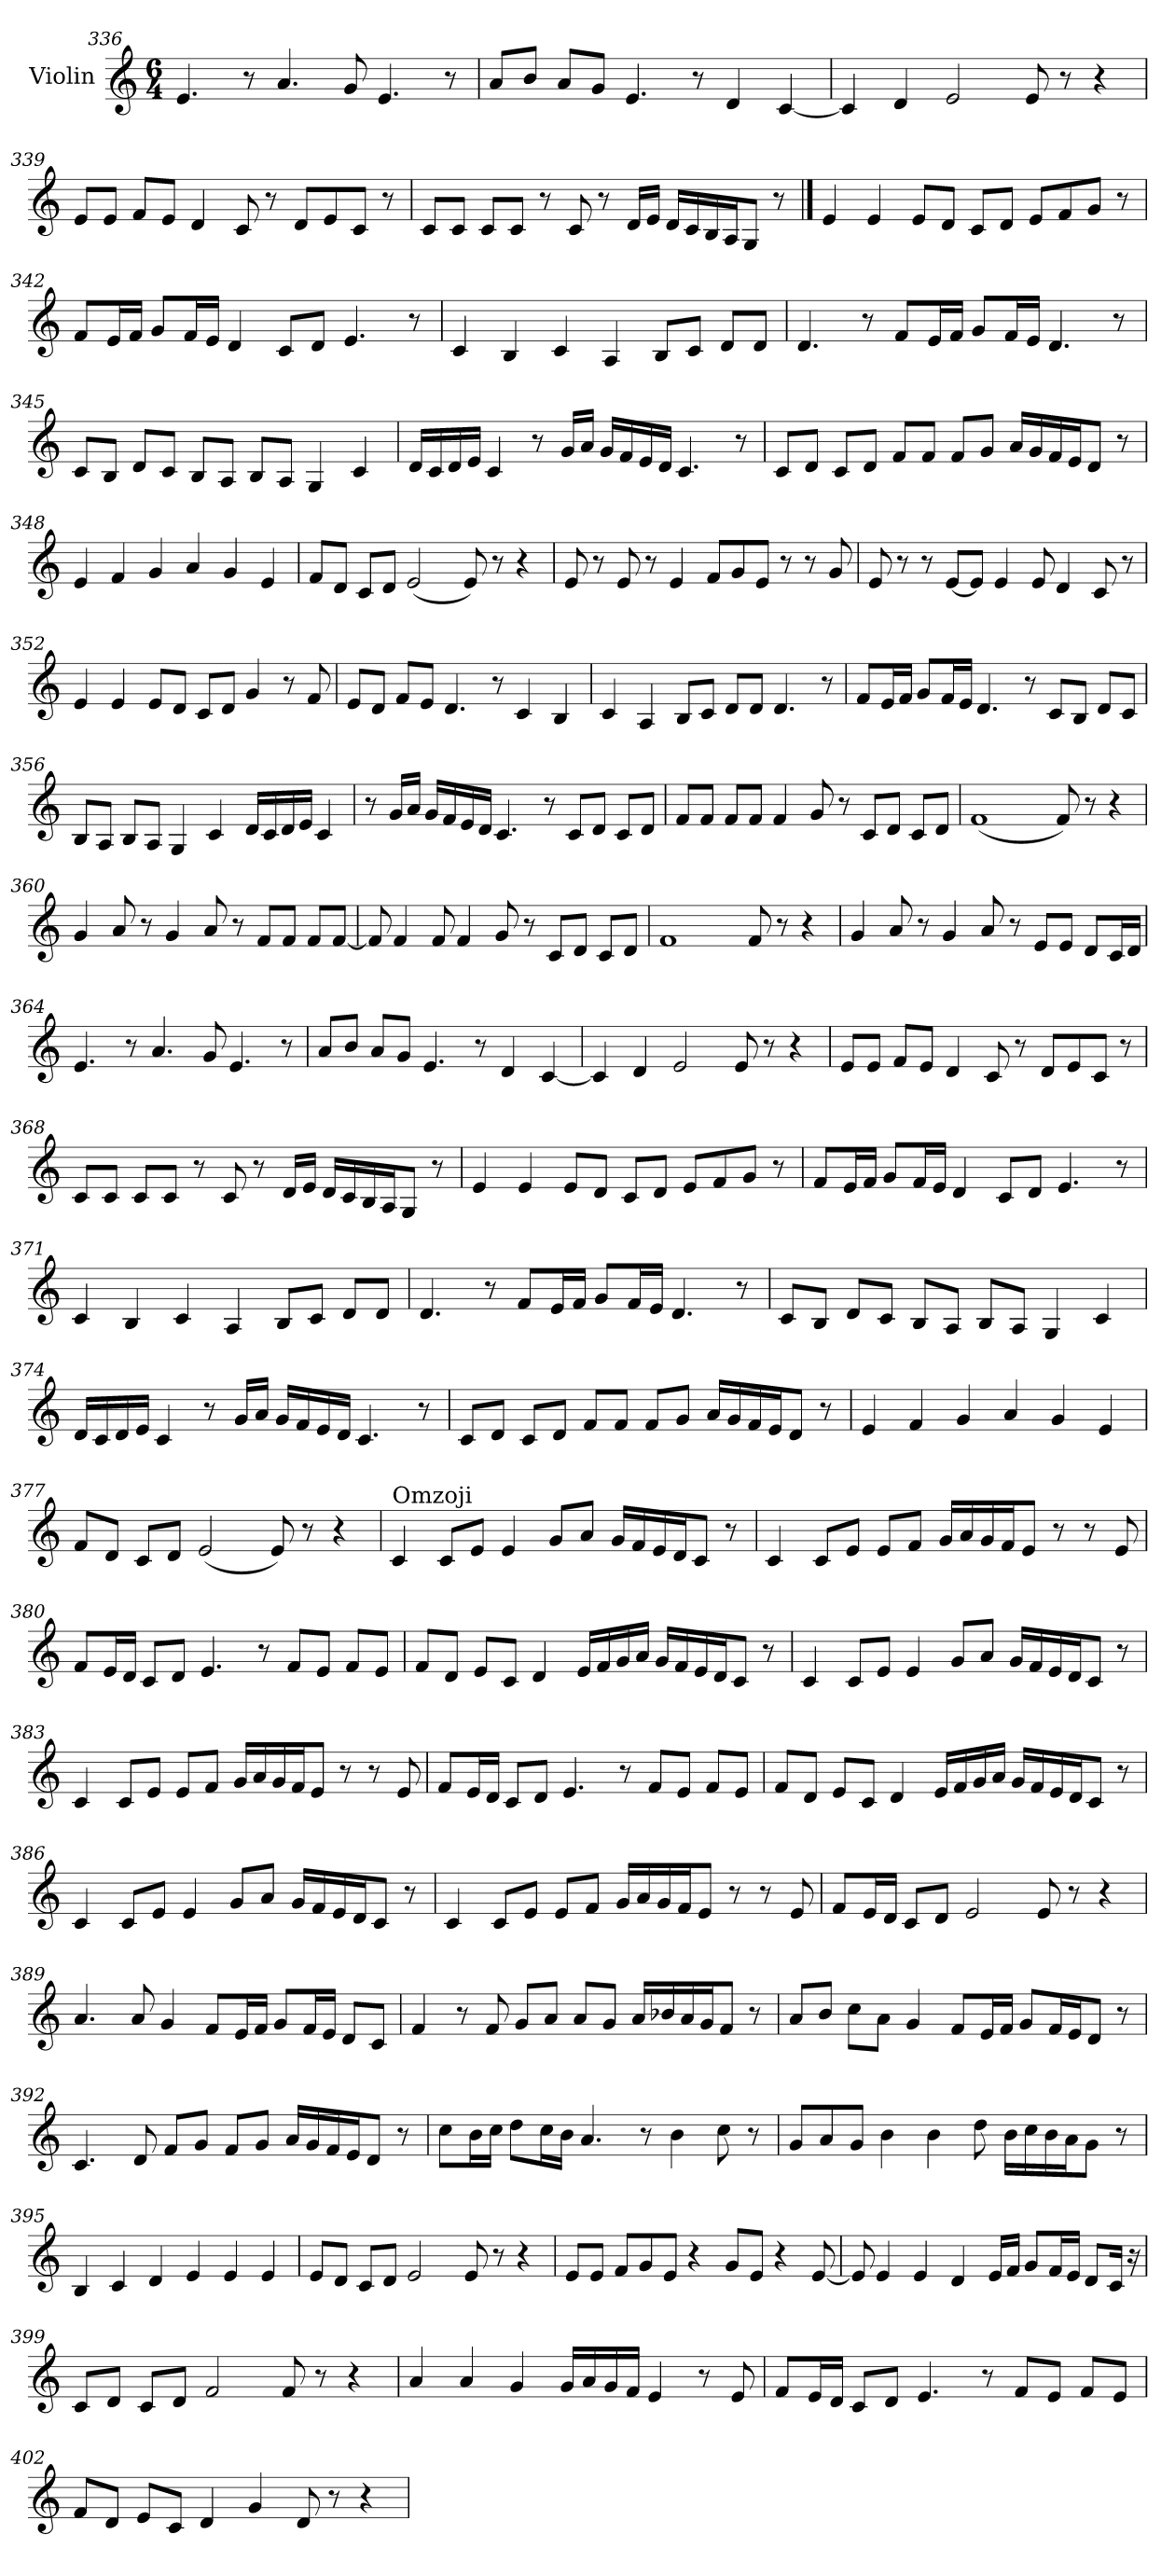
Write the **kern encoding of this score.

**kern
*part1
*staff1
*I"Violin
*clefG2
*k[]
*M6/4
=336
4.e/
8r
4.a/
8g/
4.e/
8r
=337
8a/L
8b/J
8a/L
8g/J
4.e/
8r
4d/
[4c/
!!LO:LB:g=z
=338
4c/]
4d/
2e/
8e/
8r
4r
=339
8e/L
8e/J
8f/L
8e/J
4d/
8c/
8r
8d/L
8e/
8c/J
8r
=340
8c/L
8c/J
8c/L
8c/J
8r
8c/
8r
16d/LL
16e/JJ
16d/LL
16c/
16B/
16A/J
8G/J
8r
!!LO:LB:g=z
==341
4e/
4e/
8e/L
8d/J
8c/L
8d/J
8e/L
8f/
8g/J
8r
=342
8f/L
16e/L
16f/JJ
8g/L
16f/L
16e/JJ
4d/
8c/L
8d/J
4.e/
8r
=343
4c/
4B/
4c/
4A/
8B/L
8c/J
8d/L
8d/J
!!LO:LB:g=z
=344
4.d/
8r
8f/L
16e/L
16f/JJ
8g/L
16f/L
16e/JJ
4.d/
8r
=345
8c/L
8B/J
8d/L
8c/J
8B/L
8A/J
8B/L
8A/J
4G/
4c/
=346
16d/LL
16c/
16d/
16e/JJ
4c/
8r
16g/LL
16a/JJ
16g/LL
16f/
16e/
16d/JJ
4.c/
8r
!!LO:LB:g=z
=347
8c/L
8d/J
8c/L
8d/J
8f/L
8f/J
8f/L
8g/J
16a/LL
16g/
16f/
16e/J
8d/J
8r
=348
4e/
4f/
4g/
4a/
4g/
4e/
=349
8f/L
8d/J
8c/L
8d/J
(<2e/
8e/)
8r
4r
!!LO:LB:g=z
=350
8e/
8r
8e/
8r
4e/
8f/L
8g/
8e/J
8r
8r
8g/
=351
8e/
8r
8r
[8e/L
8e/J]
4e/
8e/
4d/
8c/
8r
=352
4e/
4e/
8e/L
8d/J
8c/L
8d/J
4g/
8r
8f/
!!LO:LB:g=z
=353
8e/L
8d/J
8f/L
8e/J
4.d/
8r
4c/
4B/
=354
4c/
4A/
8B/L
8c/J
8d/L
8d/J
4.d/
8r
=355
8f/L
16e/L
16f/JJ
8g/L
16f/L
16e/JJ
4.d/
8r
8c/L
8B/J
8d/L
8c/J
!!LO:LB:g=z
=356
8B/L
8A/J
8B/L
8A/J
4G/
4c/
16d/LL
16c/
16d/
16e/JJ
4c/
=357
8r
16g/LL
16a/JJ
16g/LL
16f/
16e/
16d/JJ
4.c/
8r
8c/L
8d/J
8c/L
8d/J
=358
8f/L
8f/J
8f/L
8f/J
4f/
8g/
8r
8c/L
8d/J
8c/L
8d/J
!!LO:PB:g=z
=359
(<1f
8f/)
8r
4r
=360
4g/
8a/
8r
4g/
8a/
8r
8f/L
8f/J
8f/L
[8f/J
=361
8f/]
4f/
8f/
4f/
8g/
8r
8c/L
8d/J
8c/L
8d/J
=362
1f
8f/
8r
4r
!!LO:LB:g=z
=363
4g/
8a/
8r
4g/
8a/
8r
8e/L
8e/J
8d/L
16c/L
16d/JJ
=364
4.e/
8r
4.a/
8g/
4.e/
8r
=365
8a/L
8b/J
8a/L
8g/J
4.e/
8r
4d/
[4c/
!!LO:LB:g=z
=366
4c/]
4d/
2e/
8e/
8r
4r
=367
8e/L
8e/J
8f/L
8e/J
4d/
8c/
8r
8d/L
8e/
8c/J
8r
=368
8c/L
8c/J
8c/L
8c/J
8r
8c/
8r
16d/LL
16e/JJ
16d/LL
16c/
16B/
16A/J
8G/J
8r
!!LO:LB:g=z
=369
4e/
4e/
8e/L
8d/J
8c/L
8d/J
8e/L
8f/
8g/J
8r
=370
8f/L
16e/L
16f/JJ
8g/L
16f/L
16e/JJ
4d/
8c/L
8d/J
4.e/
8r
=371
4c/
4B/
4c/
4A/
8B/L
8c/J
8d/L
8d/J
!!LO:LB:g=z
=372
4.d/
8r
8f/L
16e/L
16f/JJ
8g/L
16f/L
16e/JJ
4.d/
8r
=373
8c/L
8B/J
8d/L
8c/J
8B/L
8A/J
8B/L
8A/J
4G/
4c/
=374
16d/LL
16c/
16d/
16e/JJ
4c/
8r
16g/LL
16a/JJ
16g/LL
16f/
16e/
16d/JJ
4.c/
8r
!!LO:LB:g=z
=375
8c/L
8d/J
8c/L
8d/J
8f/L
8f/J
8f/L
8g/J
16a/LL
16g/
16f/
16e/J
8d/J
8r
=376
4e/
4f/
4g/
4a/
4g/
4e/
=377
8f/L
8d/J
8c/L
8d/J
(<2e/
8e/)
8r
4r
!!LO:LB:g=z
=378
!LO:TX:a:t=Omzoji
4c/
8c/L
8e/J
4e/
8g/L
8a/J
16g/LL
16f/
16e/
16d/J
8c/J
8r
=379
4c/
8c/L
8e/J
8e/L
8f/J
16g/LL
16a/
16g/
16f/J
8e/J
8r
8r
8e/
=380
8f/L
16e/L
16d/JJ
8c/L
8d/J
4.e/
8r
8f/L
8e/J
8f/L
8e/J
!!LO:LB:g=z
=381
8f/L
8d/J
8e/L
8c/J
4d/
16e/LL
16f/
16g/
16a/JJ
16g/LL
16f/
16e/
16d/J
8c/J
8r
=382
4c/
8c/L
8e/J
4e/
8g/L
8a/J
16g/LL
16f/
16e/
16d/J
8c/J
8r
!!LO:PB:g=z
=383
4c/
8c/L
8e/J
8e/L
8f/J
16g/LL
16a/
16g/
16f/J
8e/J
8r
8r
8e/
!!LO:PB:g=z
=384
8f/L
16e/L
16d/JJ
8c/L
8d/J
4.e/
8r
8f/L
8e/J
8f/L
8e/J
!!LO:LB:g=z
=385
8f/L
8d/J
8e/L
8c/J
4d/
16e/LL
16f/
16g/
16a/JJ
16g/LL
16f/
16e/
16d/J
8c/J
8r
=386
4c/
8c/L
8e/J
4e/
8g/L
8a/J
16g/LL
16f/
16e/
16d/J
8c/J
8r
!!LO:LB:g=z
=387
4c/
8c/L
8e/J
8e/L
8f/J
16g/LL
16a/
16g/
16f/J
8e/J
8r
8r
8e/
!!LO:LB:g=z
=388
8f/L
16e/L
16d/JJ
8c/L
8d/J
2e/
8e/
8r
4r
!!LO:LB:g=z
=389
4.a/
8a/
4g/
8f/L
16e/L
16f/JJ
8g/L
16f/L
16e/JJ
8d/L
8c/J
=390
4f/
8r
8f/
8g/L
8a/J
8a/L
8g/J
16a/LL
16b-X/
16a/
16g/J
8f/J
8r
=391
8a/L
8b/J
8cc\L
8a\J
4g/
8f/L
16e/L
16f/JJ
8g/L
16f/L
16e/J
8d/J
8r
!!LO:LB:g=z
=392
4.c/
8d/
8f/L
8g/J
8f/L
8g/J
16a/LL
16g/
16f/
16e/J
8d/J
8r
=393
8cc\L
16b\L
16cc\JJ
8dd\L
16cc\L
16b\JJ
4.a/
8r
4b\
8cc\
8r
=394
8g/L
8a/
8g/J
4b\
4b\
8dd\
16b\LL
16cc\
16b\
16a\J
8g\J
8r
!!LO:LB:g=z
=395
4B/
4c/
4d/
4e/
4e/
4e/
=396
8e/L
8d/J
8c/L
8d/J
2e/
8e/
8r
4r
=397
8e/L
8e/J
8f/L
8g/
8e/J
4r
8g/L
8e/J
4r
[8e/
!!LO:LB:g=z
=398
8e/]
4e/
4e/
4d/
16e/LL
16f/JJ
8g/L
16f/L
16e/JJ
8d/L
16c/Jk
16r
=399
8c/L
8d/J
8c/L
8d/J
2f/
8f/
8r
4r
=400
4a/
4a/
4g/
16g/LL
16a/
16g/
16f/JJ
4e/
8r
8e/
!!LO:PB:g=z
=401
8f/L
16e/L
16d/JJ
8c/L
8d/J
4.e/
8r
8f/L
8e/J
8f/L
8e/J
=402
8f/L
8d/J
8e/L
8c/J
4d/
4g/
8d/
8r
4r
=
*-
